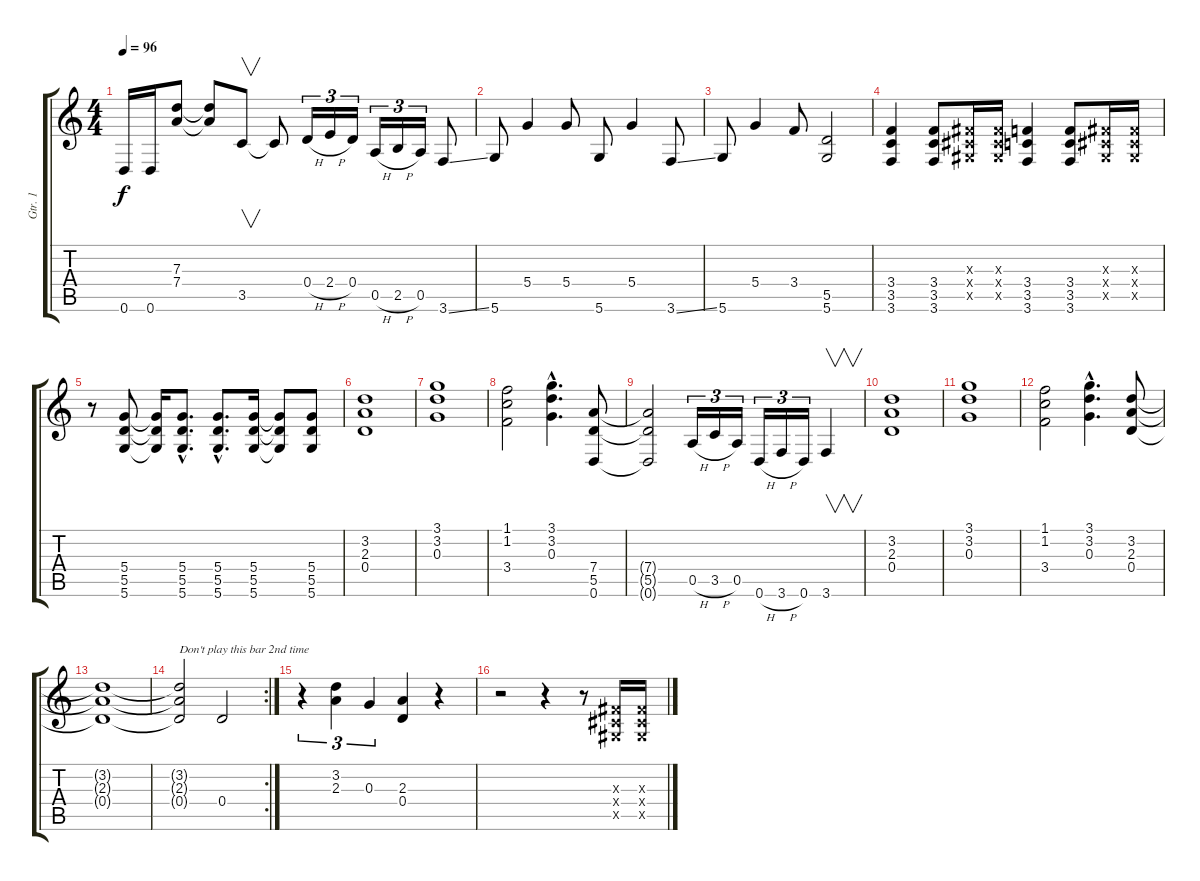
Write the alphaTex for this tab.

\track ("Gtr. 1" "Gtr. 1") {instrument overdrivenguitar}
\staff {score tabs}
\tuning (E4 B3 G3 D3 A2 D2) {hide}
\ts (4 4)
\tempo 96
\clef g2
\ks c
0.6.16{dy f} 0.6.16 (7.3 7.4).8 (7.3{t} 7.4{t}).8 3.5.8{v} 3.5{t}.8 0.4{h}.16{tu (3 2)} 2.4{h}.16{tu (3 2)} 0.4.16{tu (3 2)} 0.5{h}.16{tu (3 2)} 2.5{h}.16{tu (3 2)} 0.5.16{tu (3 2)} 3.6{ss}.8 |
5.6.8 5.4.4 5.4.8 5.6.8 5.4.4 3.6{ss}.8 |
5.6.8 5.4.4 3.4.8 (5.5 5.6).2 |
(3.4 3.5 3.6).4 (3.4 3.5 3.6).8 (-1.3{x} -1.4{x} -1.5{x}).16 (-1.3{x} -1.4{x} -1.5{x}).16 (3.4 3.5 3.6).4 (3.4 3.5 3.6).8 (-1.3{x} -1.4{x} -1.5{x}).16 (-1.3{x} -1.4{x} -1.5{x}).16 |
r.8 (5.4 5.5 5.6).8 (5.4{t} 5.5{t} 5.6{t}).16 (5.4{hac} 5.5{hac} 5.6{hac}).8{d} (5.4{hac} 5.5{hac} 5.6{hac}).8{d} (5.4 5.5 5.6).16 (5.4{t} 5.5{t} 5.6{t}).8 (5.4 5.5 5.6).8 |
(3.2 2.3 0.4).1 |
(3.1 3.2 0.3).1 |
(1.1 1.2 3.4).2 (3.1{hac} 3.2{hac} 0.3{hac}).4{d} (7.4 5.5 0.6).8 |
(7.4{t} 5.5{t} 0.6{t}).2 0.5{h}.16{tu (3 2)} 3.5{h}.16{tu (3 2)} 0.5.16{tu (3 2)} 0.6{h}.16{tu (3 2)} 3.6{h}.16{tu (3 2)} 0.6.16{tu (3 2)} 3.6.4{v} |
(3.2 2.3 0.4).1 |
(3.1 3.2 0.3).1 |
(1.1 1.2 3.4).2 (3.1{hac} 3.2{hac} 0.3{hac}).4{d} (3.2 2.3 0.4).8 |
(3.2{t} 2.3{t} 0.4{t}).1 |
\rc 2
(3.2{t} 2.3{t} 0.4{t}).2{txt "Don't play this bar 2nd time"} 0.4.2 |
r.4{tu (3 2)} (3.2 2.3).4{tu (3 2)} 0.3.4{tu (3 2)} (2.3 0.4).4 r.4 |
r.2 r.4 r.8 (-1.3{x} -1.4{x} -1.5{x}).16 (-1.3{x} -1.4{x} -1.5{x}).16
